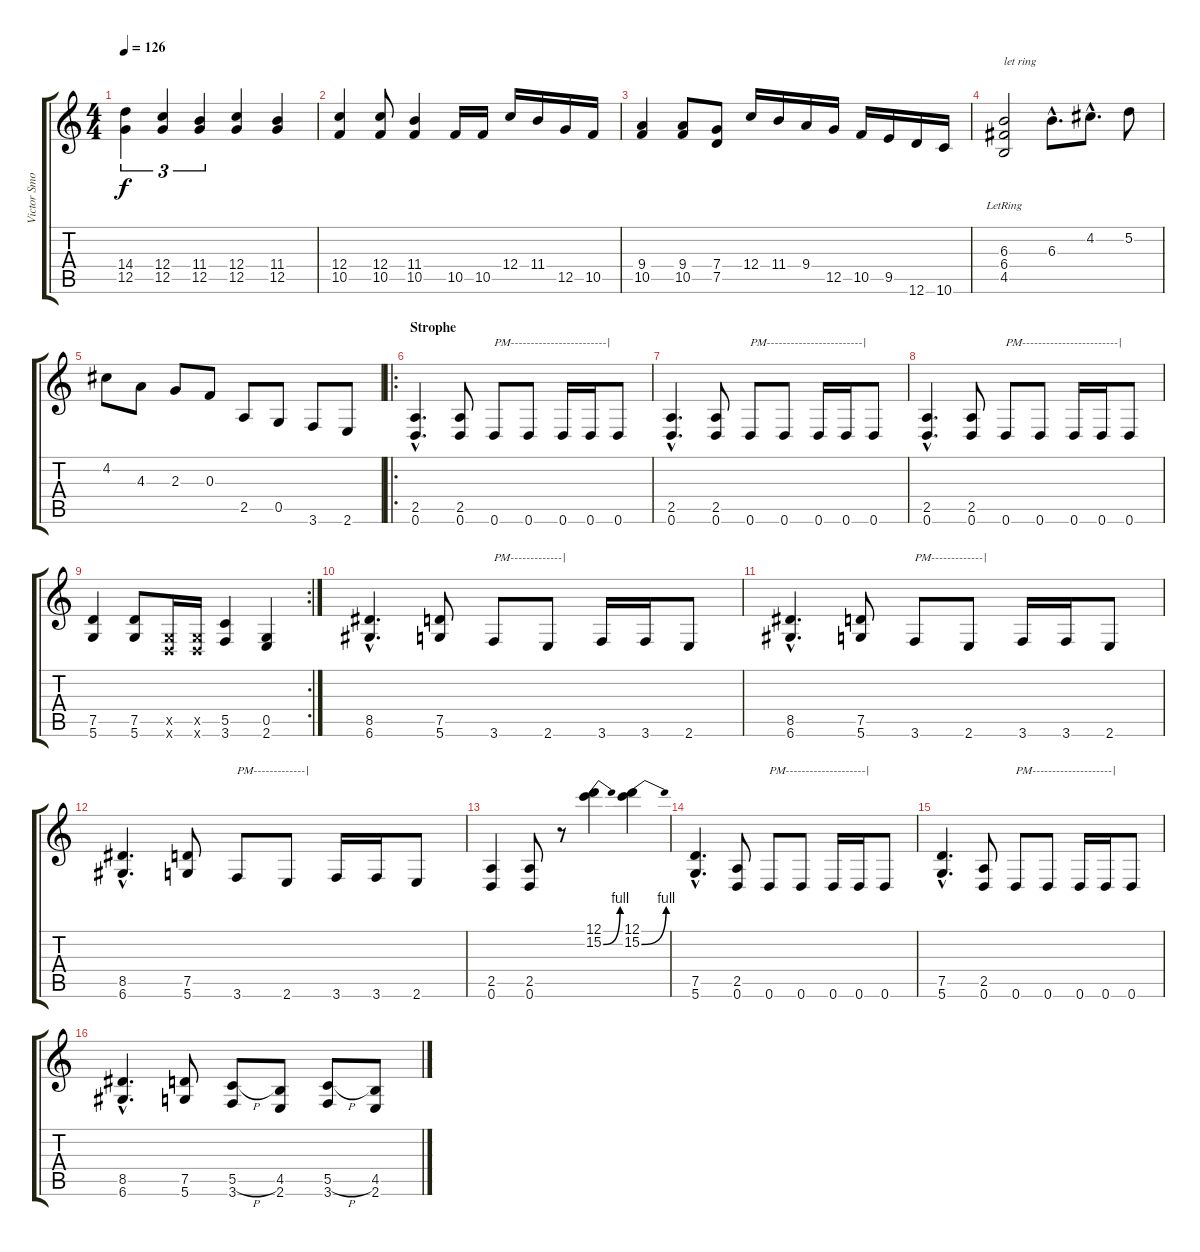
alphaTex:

\track ("Victor Smolski" "Victor Smo") {instrument distortionguitar}
\staff {score tabs}
\tuning (D4 A3 F3 C3 G2 D2) {hide}
\ts (4 4)
\tempo 126
\clef g2
\ks c
(14.4 12.5).4{tu (3 2) dy f} (12.4 12.5).4{tu (3 2)} (11.4 12.5).4{tu (3 2)} (12.4 12.5).4 (11.4 12.5).4 |
(12.4 10.5).4 (12.4 10.5).8 (11.4 10.5).4 10.5.16 10.5.16 12.4.16 11.4.16 12.5.16 10.5.16 |
(9.4 10.5).4 (9.4 10.5).8 (7.4 7.5).8 12.4.16 11.4.16 9.4.16 12.5.16 10.5.16 9.5.16 12.6.16 10.6.16 |
(6.3 6.4{lr} 4.5{lr}).2{txt "let ring"} 6.3{hac}.8{d} 4.2{hac}.8{d} 5.2.8 |
4.2.8 4.3.8 2.3.8 0.3.8 2.5.8 0.5.8 3.6.8 2.6.8 |
\ro
\section ("" "Strophe")
(2.5{hac} 0.6{hac}).4{d} (2.5 0.6).8 0.6.8{txt "PM------------------------|"} 0.6.8 0.6.16 0.6.16 0.6.8 |
(2.5{hac} 0.6{hac}).4{d} (2.5 0.6).8 0.6.8{txt "PM------------------------|"} 0.6.8 0.6.16 0.6.16 0.6.8 |
(2.5{hac} 0.6{hac}).4{d} (2.5 0.6).8 0.6.8{txt "PM------------------------|"} 0.6.8 0.6.16 0.6.16 0.6.8 |
\rc 2
(7.5 5.6).4 (7.5 5.6).8 (0.5{x} 0.6{x}).16 (0.5{x} 0.6{x}).16 (5.5 3.6).4 (0.5 2.6).4 |
(8.5{hac} 6.6{hac}).4{d} (7.5 5.6).8 3.6.8{txt "PM-------------|"} 2.6.8 3.6.16 3.6.16 2.6.8 |
(8.5{hac} 6.6{hac}).4{d} (7.5 5.6).8 3.6.8{txt "PM-------------|"} 2.6.8 3.6.16 3.6.16 2.6.8 |
(8.5{hac} 6.6{hac}).4{d} (7.5 5.6).8 3.6.8{txt "PM-------------|"} 2.6.8 3.6.16 3.6.16 2.6.8 |
(2.5 0.6).4 (2.5 0.6).8 r.8 (12.1 15.2{be (bend 0 0 60 4)}).4 (12.1 15.2{be (bend 0 0 60 4)}).4 |
(7.5{hac} 5.6{hac}).4{d} (2.5 0.6).8 0.6.8{txt "PM--------------------|"} 0.6.8 0.6.16 0.6.16 0.6.8 |
(7.5{hac} 5.6{hac}).4{d} (2.5 0.6).8 0.6.8{txt "PM--------------------|"} 0.6.8 0.6.16 0.6.16 0.6.8 |
(8.5{hac} 6.6{hac}).4{d} (7.5 5.6).8 (5.5{h} 3.6).8 (4.5 2.6).8 (5.5{h} 3.6).8 (4.5 2.6).8
